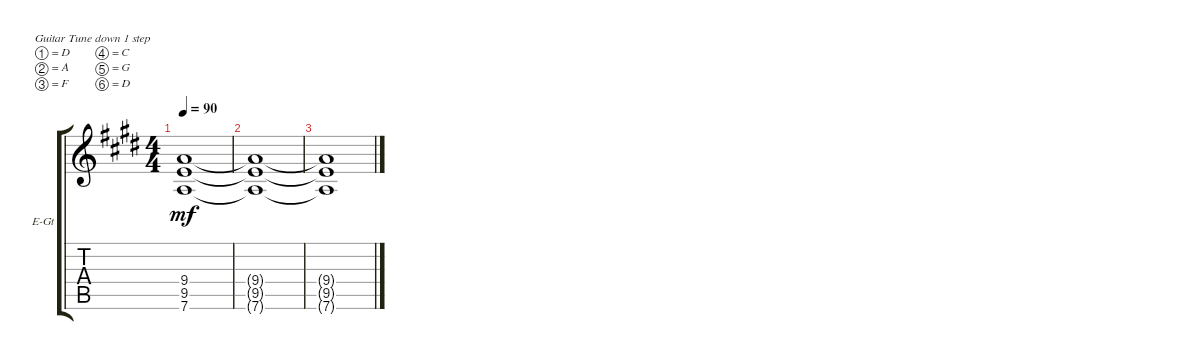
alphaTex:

\defaultSystemsLayout 4
\bracketExtendMode groupsimilarinstruments
\firstSystemTrackNameOrientation horizontal
\otherSystemsTrackNameOrientation horizontal
\track ("Electric Guitar" "E-Gt") {instrument distortionguitar}
\staff {score tabs}
\tuning (D4 A3 F3 C3 G2 D2)
\ts (4 4)
\tempo 90
\clef g2
\ks e
(7.6{t} 9.5{t} 9.4{t}).1{dy mf} |
(7.6{t} 9.5{t} 9.4{t}).1 |
(7.6{t} 9.5{t} 9.4{t}).1
